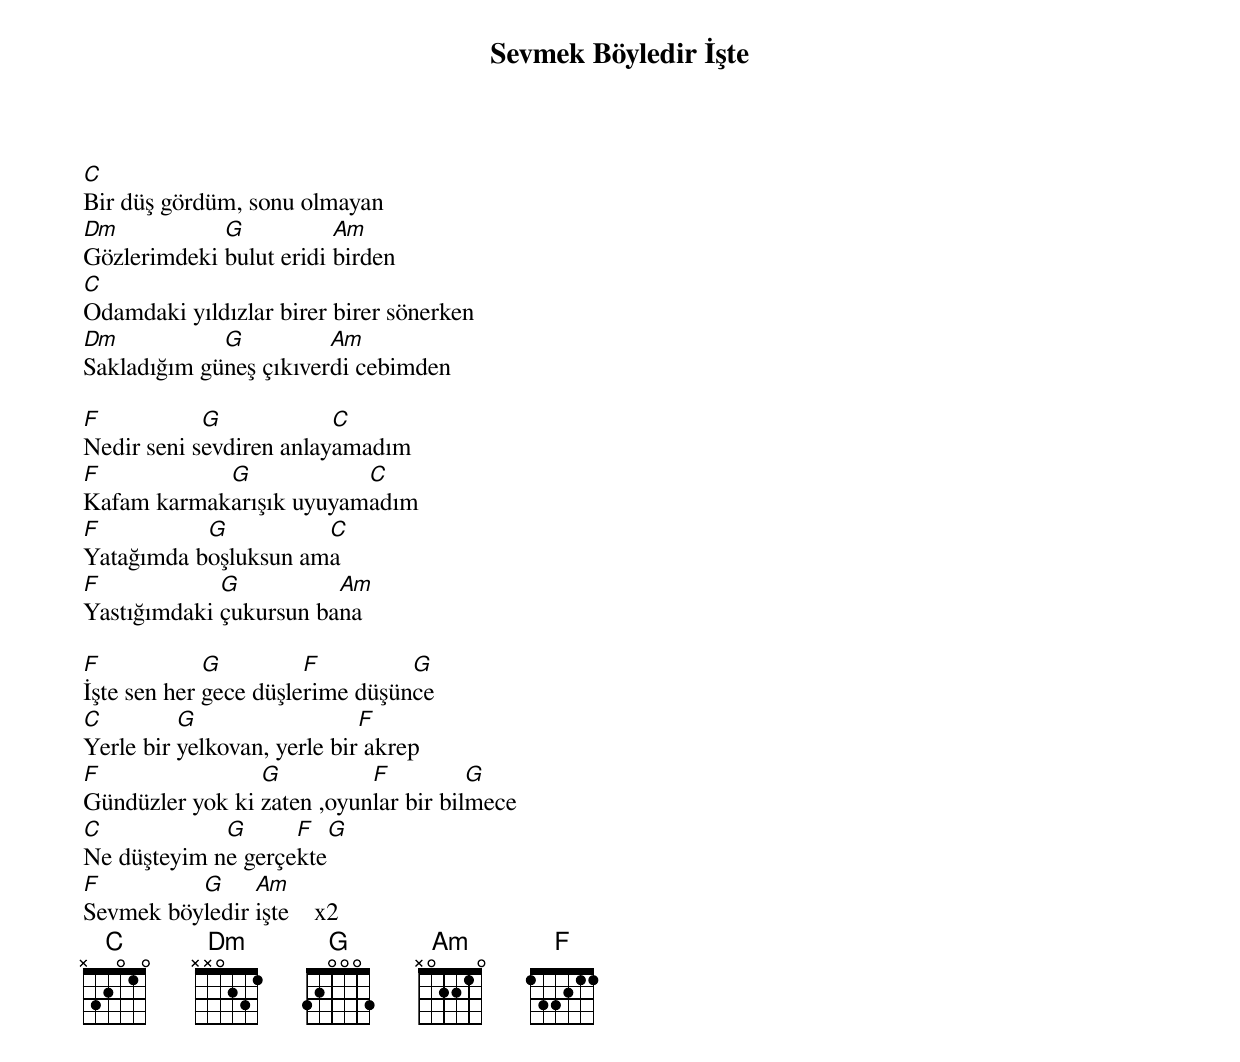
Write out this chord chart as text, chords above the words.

{title: Sevmek Böyledir İşte}
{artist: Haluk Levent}

C
Bir düş gördüm, sonu olmayan
Dm           G           Am
Gözlerimdeki bulut eridi birden
C
Odamdaki yıldızlar birer birer sönerken
Dm           G          Am
Sakladığım güneş çıkıverdi cebimden

F           G            C
Nedir seni sevdiren anlayamadım
F           G            C
Kafam karmakarışık uyuyamadım
F          G          C
Yatağımda boşluksun ama
F            G          Am
Yastığımdaki çukursun bana

F            G         F         G
İşte sen her gece düşlerime düşünce
C         G                  F
Yerle bir yelkovan, yerle bir akrep
F                G          F          G
Gündüzler yok ki zaten ,oyunlar bir bilmece
C            G      F      G
Ne düşteyim ne gerçekte
F         G     Am
Sevmek böyledir işte    x2
